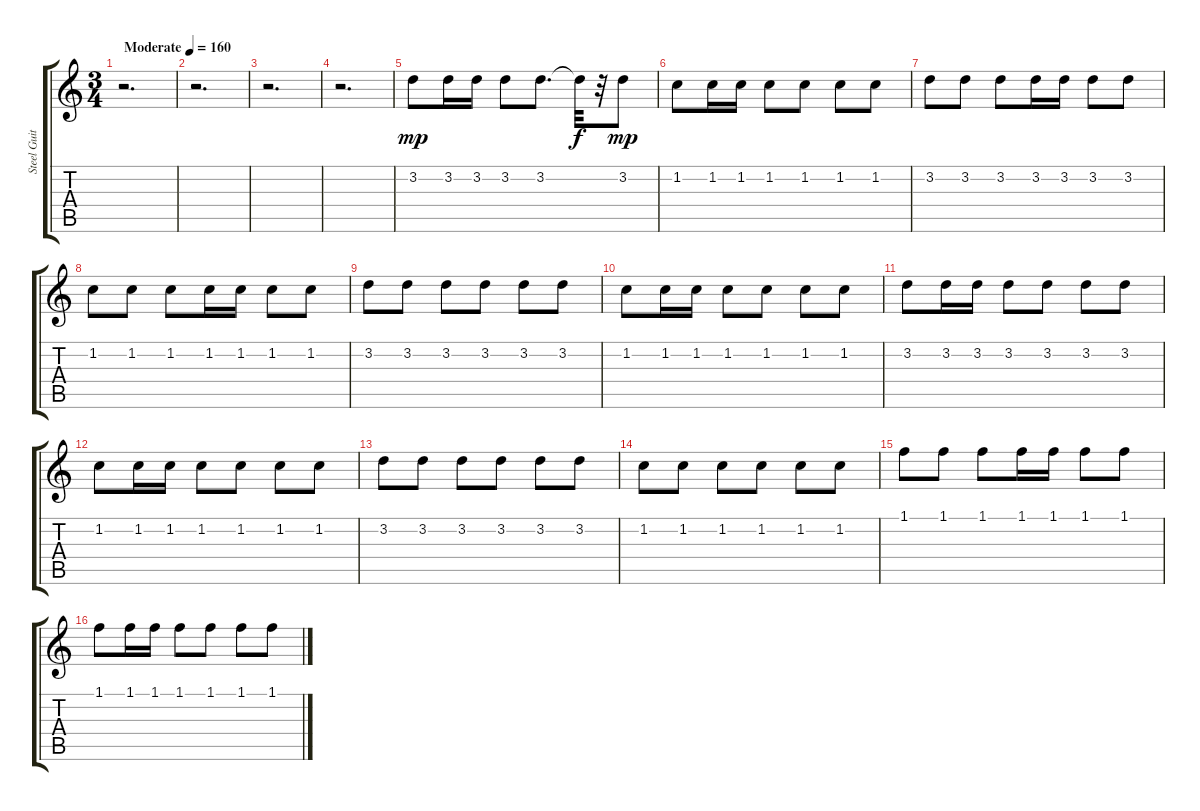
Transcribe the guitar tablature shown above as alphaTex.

\track ("Steel Guitar Low" "Steel Guit") {instrument acousticguitarsteel}
\staff {score tabs}
\tuning (E4 B3 G3 D3 A2 E2) {hide}
\ts (3 4)
\tempo (160 "Moderate")
\clef g2
\ks c
r.2{d dy mp instrument acousticguitarsteel} |
r.2{d} |
r.2{d} |
r.2{d} |
3.2.8 3.2.16 3.2.16 3.2.8 3.2.8{d} 3.2{t}.32{dy f} r.32 3.2.8{dy mp} |
1.2.8 1.2.16 1.2.16 1.2.8 1.2.8 1.2.8 1.2.8 |
3.2.8 3.2.8 3.2.8 3.2.16 3.2.16 3.2.8 3.2.8 |
1.2.8 1.2.8 1.2.8 1.2.16 1.2.16 1.2.8 1.2.8 |
3.2.8 3.2.8 3.2.8 3.2.8 3.2.8 3.2.8 |
1.2.8 1.2.16 1.2.16 1.2.8 1.2.8 1.2.8 1.2.8 |
3.2.8 3.2.16 3.2.16 3.2.8 3.2.8 3.2.8 3.2.8 |
1.2.8 1.2.16 1.2.16 1.2.8 1.2.8 1.2.8 1.2.8 |
3.2.8 3.2.8 3.2.8 3.2.8 3.2.8 3.2.8 |
1.2.8 1.2.8 1.2.8 1.2.8 1.2.8 1.2.8 |
1.1.8 1.1.8 1.1.8 1.1.16 1.1.16 1.1.8 1.1.8 |
1.1.8 1.1.16 1.1.16 1.1.8 1.1.8 1.1.8 1.1.8
